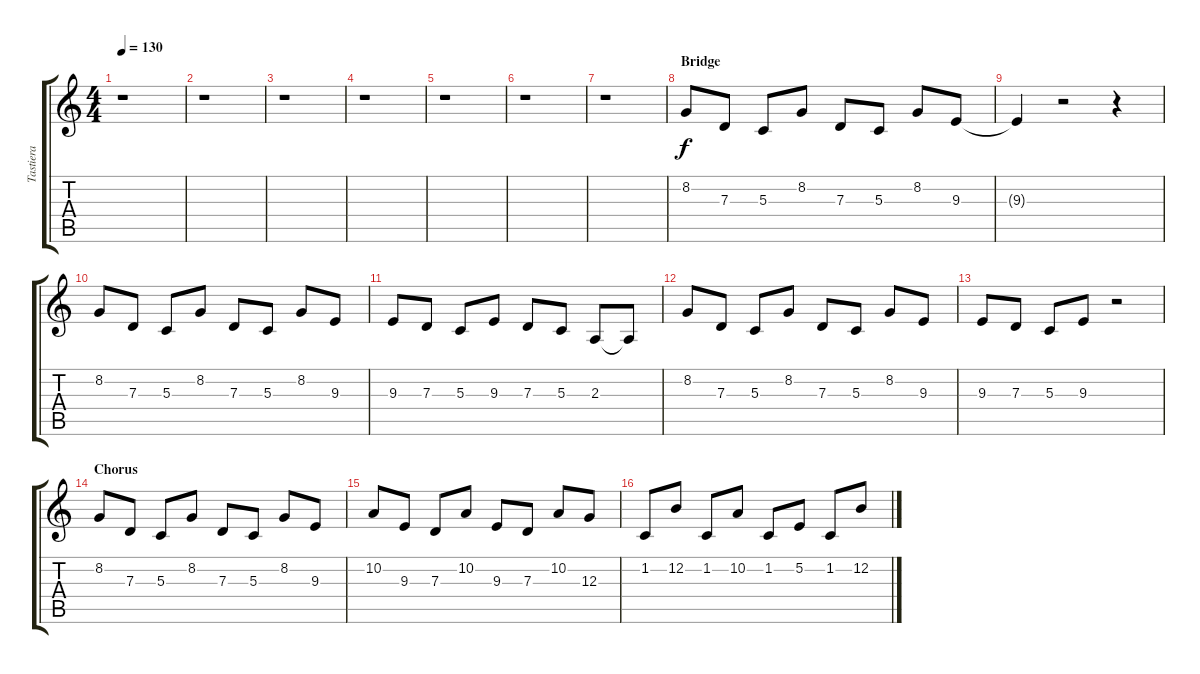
\track ("Tastiera" "Tastiera") {instrument electricgrandpiano}
\staff {score tabs}
\tuning (E4 B3 G3 D3 A2 E2) {hide}
\ts (4 4)
\tempo 130
\clef g2
\ks c
r.1{dy f} |
r.1 |
r.1 |
r.1 |
r.1 |
r.1 |
r.1 |
\section ("" "Bridge")
8.2.8 7.3.8 5.3.8 8.2.8 7.3.8 5.3.8 8.2.8 9.3.8 |
9.3{t}.4 r.2 r.4 |
8.2.8 7.3.8 5.3.8 8.2.8 7.3.8 5.3.8 8.2.8 9.3.8 |
9.3.8 7.3.8 5.3.8 9.3.8 7.3.8 5.3.8 2.3.8 2.3{t}.8 |
8.2.8 7.3.8 5.3.8 8.2.8 7.3.8 5.3.8 8.2.8 9.3.8 |
9.3.8 7.3.8 5.3.8 9.3.8 r.2 |
\section ("" "Chorus")
8.2.8 7.3.8 5.3.8 8.2.8 7.3.8 5.3.8 8.2.8 9.3.8 |
10.2.8 9.3.8 7.3.8 10.2.8 9.3.8 7.3.8 10.2.8 12.3.8 |
1.2.8 12.2.8 1.2.8 10.2.8 1.2.8 5.2.8 1.2.8 12.2.8
